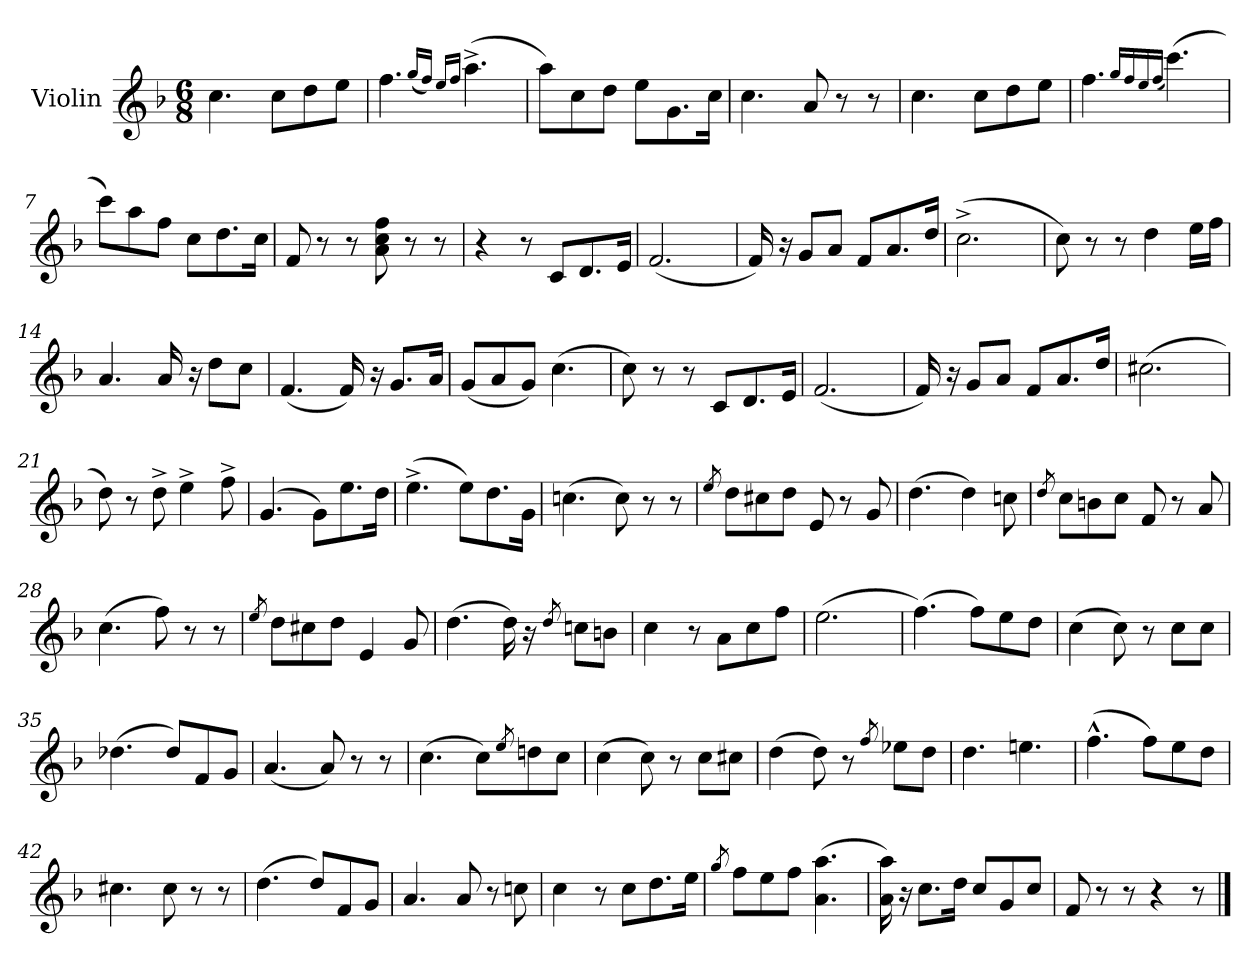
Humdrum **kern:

**kern
*part1
*staff1
*I"Violin
*I'Vln.
*clefG2
*k[b-]
*M6/8
=1
4.cc\
8cc\L
8dd\
8ee\J
=2
4.ff\
(<16qqgg/LL
16qqff/JJ)
16qqee/LL
16qqff/JJ
(>4.aa^\
=3
8aa\L)
8cc\
8dd\J
8ee\L
8.g\
16cc\Jk
=4
4.cc\
8a/
8r
8r
=5
4.cc\
8cc\L
8dd\
8ee\J
=6
4.ff\
16qqgg/LL
16qqff/
16qqee/
(<16qqff/JJ
(>4.ccc\)
!!LO:LB:g=z
=7
8ccc\L)
8aa\
8ff\J
8cc\L
8.dd\
16cc\Jk
=8
8f/
8r
8r
8a\ 8cc\ 8ff\
8r
8r
=9
4r
8r
8c/L
8.d/
16e/Jk
=10
(<2.f/
=11
16f/)
16r
8g/L
8a/J
8f/L
8.a/
16dd/Jk
=12
(>2.cc^\
!!LO:LB:g=z
=13
8cc\)
8r
8r
4dd\
16ee\LL
16ff\JJ
=14
4.a/
16a/
16r
8dd\L
8cc\J
=15
(<4.f/
16f/)
16r
8.g/L
16a/Jk
=16
(<8g/L
8a/
8g/J)
(>4.cc\
=17
8cc\)
8r
8r
8c/L
8.d/
16e/Jk
=18
(<2.f/
!!LO:LB:g=z
=19
16f/)
16r
8g/L
8a/J
8f/L
8.a/
16dd/Jk
=20
(>2.cc#X\
=21
8dd\)
8r
8dd^\
4ee^\
8ff^\
=22
(>4.g/
8g\L)
8.ee\
16dd\Jk
=23
(>4.ee^\
8ee\L)
8.dd\
16g\Jk
=24
(>4.ccn\
8cc\)
8r
8r
!!LO:LB:g=z
=25
8qee/
8dd\L
8cc#X\
8dd\J
8e/
8r
8g/
=26
(>4.dd\
4dd\)
8ccn\
=27
8qdd/
8cc\L
8bn\
8cc\J
8f/
8r
8a/
=28
(>4.cc\
8ff\)
8r
8r
=29
8qee/
8dd\L
8cc#X\
8dd\J
4e/
8g/
!!LO:LB:g=z
=30
(>4.dd\
16dd\)
16r
8qdd/
8ccn\L
8bn\J
=31
4cc\
8r
8a\L
8cc\
8ff\J
=32
(>2.ee\
=33
(>4.ff\)
8ff\L)
8ee\
8dd\J
=34
(>4cc\
8cc\)
8r
8cc\L
8cc\J
=35
(>4.dd-X\
8dd-/L)
8f/
8g/J
!!LO:LB:g=z
=36
(<4.a/
8a/)
8r
8r
=37
(>4.cc\
8cc\L)
8qee/
8ddn\
8cc\J
=38
(>4cc\
8cc\)
8r
8cc\L
8cc#X\J
=39
(>4dd\
8dd\)
8r
8qff/
8ee-X\L
8dd\J
=40
4.dd\
4.een\
=41
(>4.ff^^\
8ff\L)
8ee\
8dd\J
=42
4.cc#X\
8cc#\
8r
8r
!!LO:LB:g=z
=43
(>4.dd\
8dd/L)
8f/
8g/J
=44
4.a/
8a/
8r
8ccn\
=45
4cc\
8r
8cc\L
8.dd\
16ee\Jk
=46
8qgg/
8ff\L
8ee\
8ff\J
(>4.a\ 4.aa\
=47
16a\ 16aa\)
16r
8.cc\L
16dd\Jk
8cc/L
8g/
8cc/J
=48
8f/
8r
8r
4r
8r
==
*-
